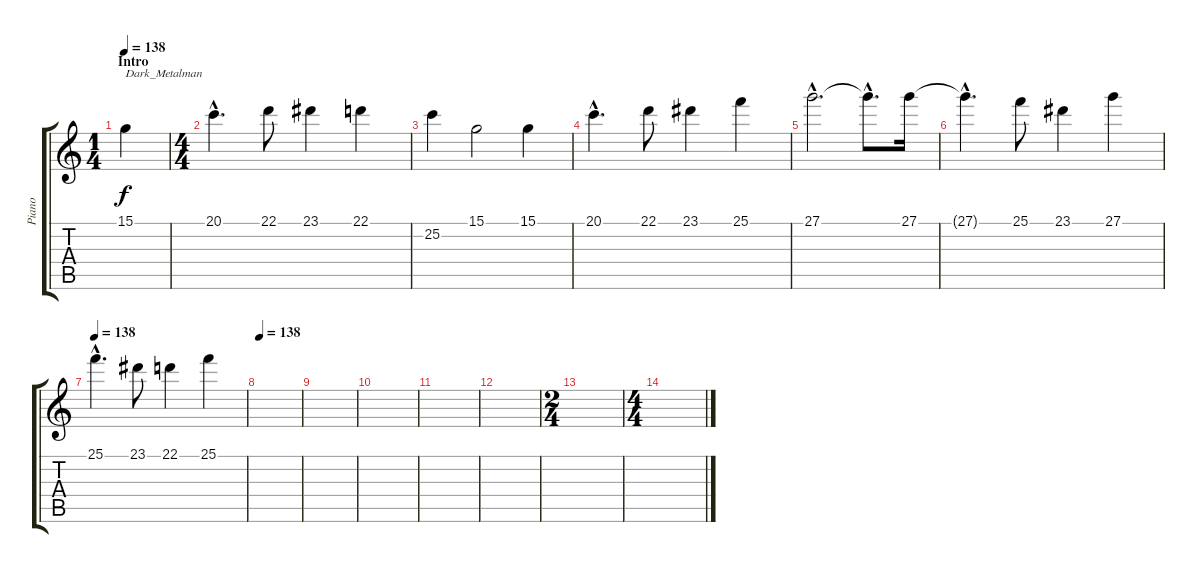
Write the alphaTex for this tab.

\track ("Piano" "Piano") {instrument acousticgrandpiano}
\staff {score tabs}
\tuning (E4 B3 G3 D3 A2 E2) {hide}
\ts (1 4)
\section ("" "Intro")
\tempo 138
\clef g2
\ks c
15.1.4{txt "Dark_Metalman" dy f instrument acousticgrandpiano} |
\ts (4 4)
20.1{hac}.4{d} 22.1.8 23.1.4 22.1.4 |
25.2.4 15.1.2 15.1.4 |
20.1{hac}.4{d} 22.1.8 23.1.4 25.1.4 |
27.1{hac}.2{d} 27.1{hac t}.8{d} 27.1.16 |
27.1{hac t}.4{d} 25.1.8 23.1.4 27.1.4 |
\tempo 138
25.1{hac}.4{d} 23.1.8 22.1.4 25.1.4 |
\tempo 138
|
|
|
|
|
\ts (2 4)
|
\ts (4 4)
